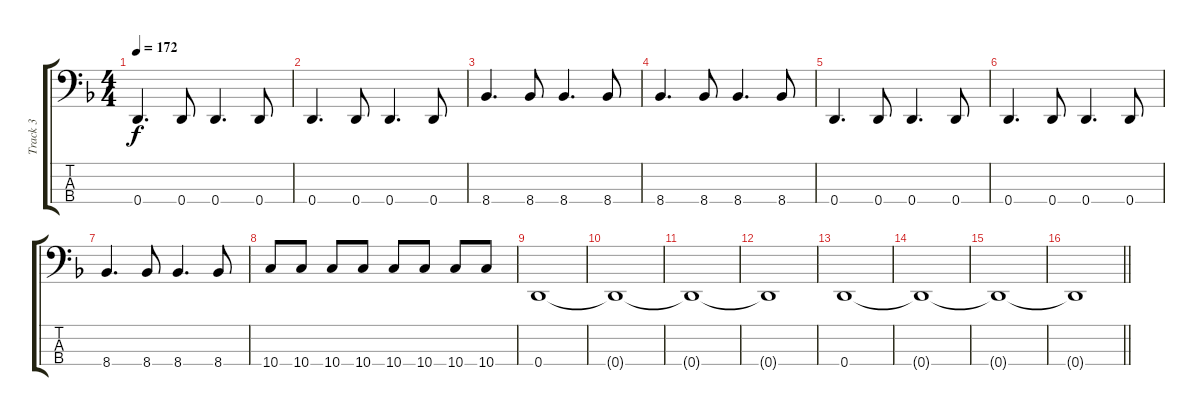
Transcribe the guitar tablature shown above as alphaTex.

\track ("Track 3" "Track 3") {instrument electricbassfinger}
\staff {score tabs}
\tuning (G2 D2 A1 D1) {hide}
\ts (4 4)
\tempo 172
\clef f4
\ks f
0.4.4{d dy f} 0.4.8 0.4.4{d} 0.4.8 |
0.4.4{d} 0.4.8 0.4.4{d} 0.4.8 |
8.4.4{d} 8.4.8 8.4.4{d} 8.4.8 |
8.4.4{d} 8.4.8 8.4.4{d} 8.4.8 |
0.4.4{d} 0.4.8 0.4.4{d} 0.4.8 |
0.4.4{d} 0.4.8 0.4.4{d} 0.4.8 |
8.4.4{d} 8.4.8 8.4.4{d} 8.4.8 |
10.4.8 10.4.8 10.4.8 10.4.8 10.4.8 10.4.8 10.4.8 10.4.8 |
0.4.1 |
0.4{t}.1 |
0.4{t}.1 |
0.4{t}.1 |
0.4.1 |
0.4{t}.1 |
0.4{t}.1 |
\barLineRight lightlight
0.4{t}.1
